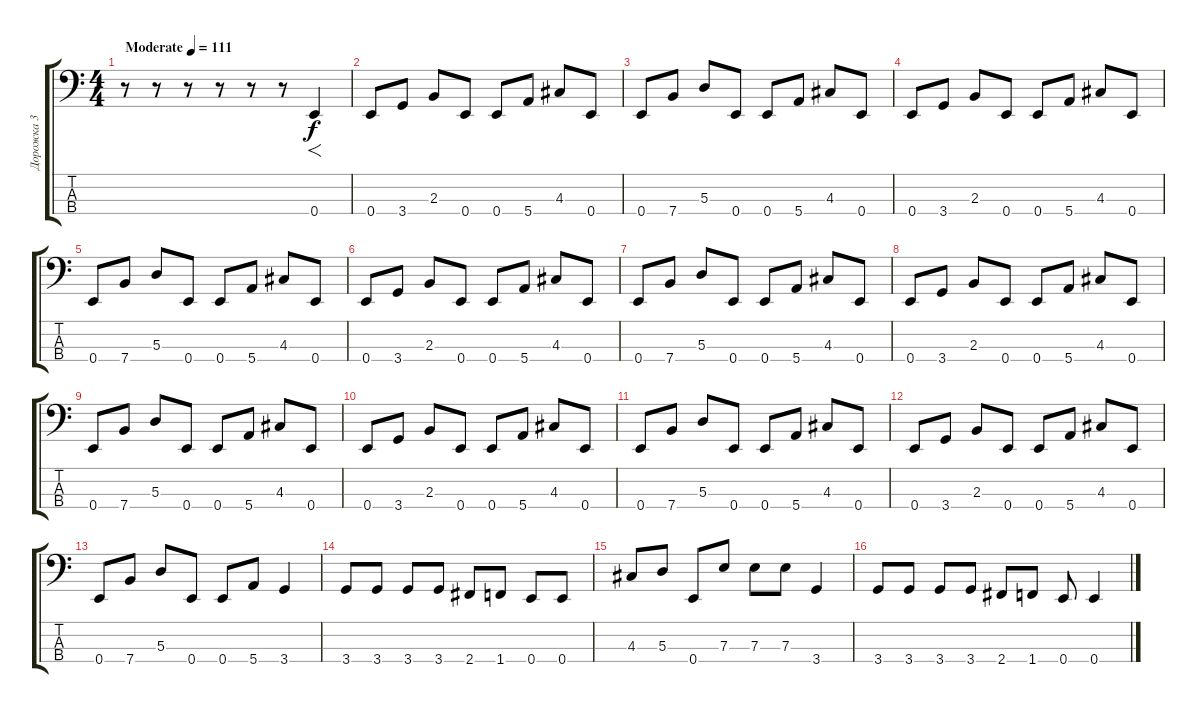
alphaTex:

\track ("Дорожка 3" "Дорожка 3") {instrument electricbassfinger}
\staff {score tabs}
\tuning (G2 D2 A1 E1) {hide}
\ts (4 4)
\tempo (111 "Moderate")
\clef f4
\ks c
r.8{dy f instrument electricbassfinger} r.8 r.8 r.8 r.8 r.8 0.4.4{f} |
0.4.8 3.4.8 2.3.8 0.4.8 0.4.8 5.4.8 4.3.8 0.4.8 |
0.4.8 7.4.8 5.3.8 0.4.8 0.4.8 5.4.8 4.3.8 0.4.8 |
0.4.8 3.4.8 2.3.8 0.4.8 0.4.8 5.4.8 4.3.8 0.4.8 |
0.4.8 7.4.8 5.3.8 0.4.8 0.4.8 5.4.8 4.3.8 0.4.8 |
0.4.8 3.4.8 2.3.8 0.4.8 0.4.8 5.4.8 4.3.8 0.4.8 |
0.4.8 7.4.8 5.3.8 0.4.8 0.4.8 5.4.8 4.3.8 0.4.8 |
0.4.8 3.4.8 2.3.8 0.4.8 0.4.8 5.4.8 4.3.8 0.4.8 |
0.4.8 7.4.8 5.3.8 0.4.8 0.4.8 5.4.8 4.3.8 0.4.8 |
0.4.8 3.4.8 2.3.8 0.4.8 0.4.8 5.4.8 4.3.8 0.4.8 |
0.4.8 7.4.8 5.3.8 0.4.8 0.4.8 5.4.8 4.3.8 0.4.8 |
0.4.8 3.4.8 2.3.8 0.4.8 0.4.8 5.4.8 4.3.8 0.4.8 |
0.4.8 7.4.8 5.3.8 0.4.8 0.4.8 5.4.8 3.4.4 |
3.4.8 3.4.8 3.4.8 3.4.8 2.4.8 1.4.8 0.4.8 0.4.8 |
4.3.8 5.3.8 0.4.8 7.3.8 7.3.8 7.3.8 3.4.4 |
3.4.8 3.4.8 3.4.8 3.4.8 2.4.8 1.4.8 0.4.8 0.4.4
